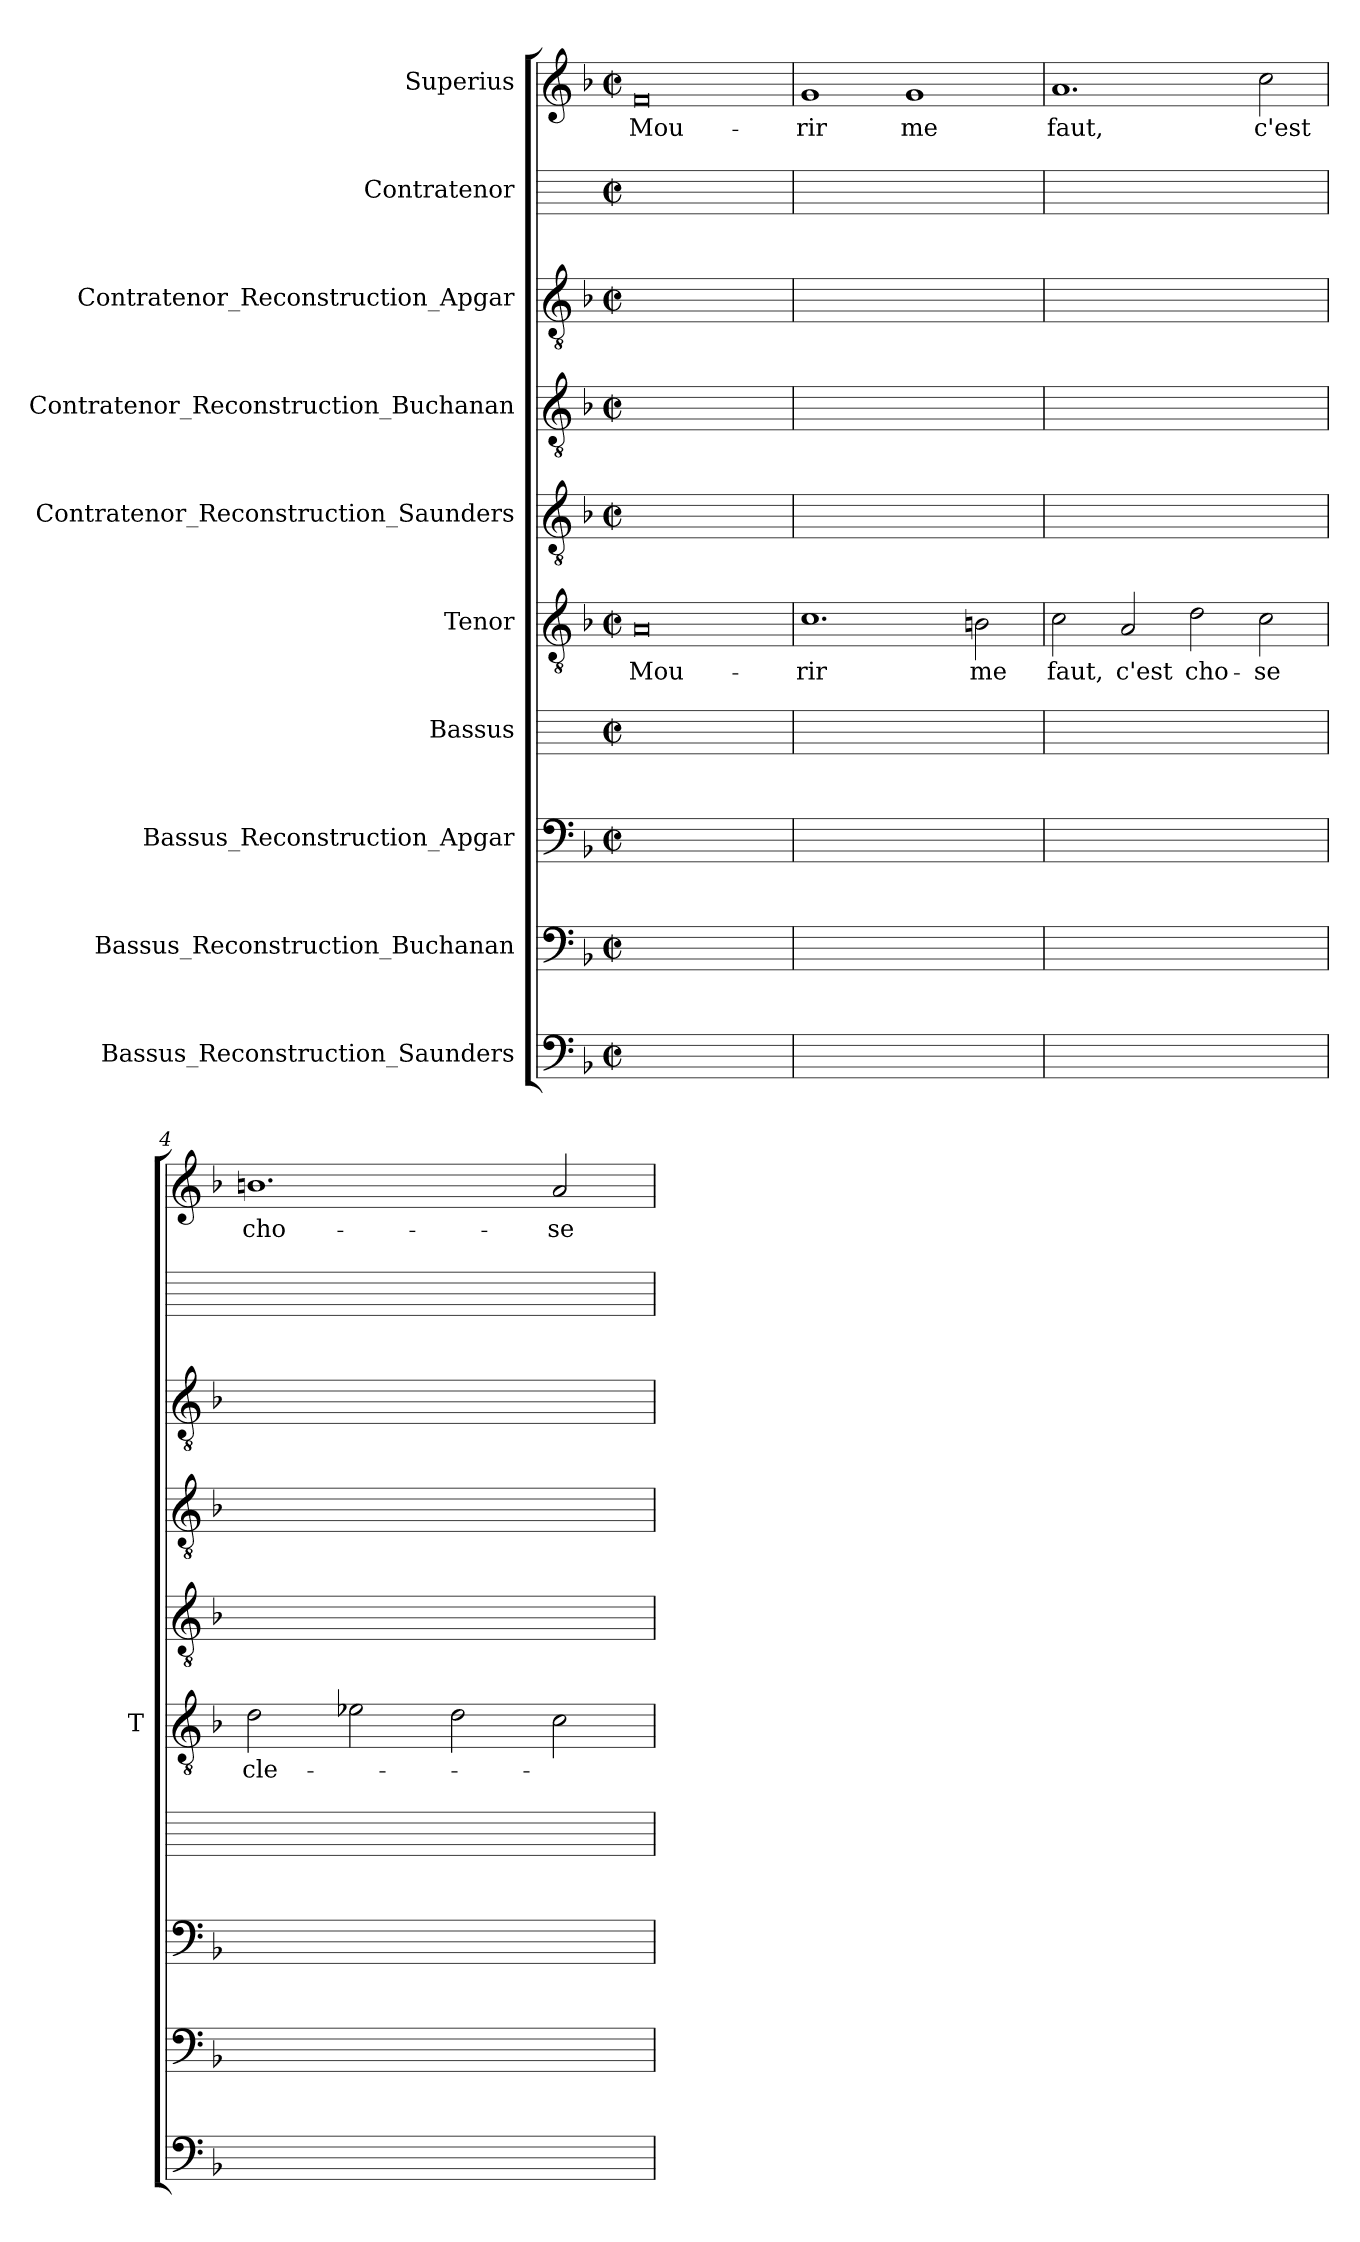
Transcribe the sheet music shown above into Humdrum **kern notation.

**kern	**kern	**kern	**kern	**kern	**text	**kern	**kern	**kern	**kern	**kern	**text
*part10	*part9	*part8	*part7	*part6	*part6	*part5	*part4	*part3	*part2	*part1	*part1
*staff10	*staff9	*staff8	*staff7	*staff6	*staff6	*staff5	*staff4	*staff3	*staff2	*staff1	*staff1
*I"Bassus_Reconstruction_Saunders	*I"Bassus_Reconstruction_Buchanan	*I"Bassus_Reconstruction_Apgar	*I"Bassus	*I"Tenor	*	*I"Contratenor_Reconstruction_Saunders	*I"Contratenor_Reconstruction_Buchanan	*I"Contratenor_Reconstruction_Apgar	*I"Contratenor	*I"Superius	*
*	*	*	*	*I'T	*	*	*	*	*	*	*
*clefF4	*clefF4	*clefF4	*	*clefGv2	*	*clefGv2	*clefGv2	*clefGv2	*	*clefG2	*
*k[b-]	*k[b-]	*k[b-]	*	*k[b-]	*	*k[b-]	*k[b-]	*k[b-]	*	*k[b-]	*
*F:	*F:	*F:	*	*F:	*	*F:	*F:	*F:	*	*F:	*
*M2/2	*M2/2	*M2/2	*M2/2	*M2/2	*	*M2/2	*M2/2	*M2/2	*M2/2	*M2/2	*
*met(c|)	*met(c|)	*met(c|)	*met(c|)	*met(c|)	*	*met(c|)	*met(c|)	*met(c|)	*met(c|)	*met(c|)	*
=1	=1	=1	=1	=1	=1	=1	=1	=1	=1	=1	=1
0ryy	0ryy	0ryy	0ryy	0A	Mou-	0ryy	0ryy	0ryy	0ryy	0f	Mou-
=2	=2	=2	=2	=2	=2	=2	=2	=2	=2	=2	=2
0ryy	0ryy	0ryy	0ryy	1.c	-rir	0ryy	0ryy	0ryy	0ryy	1g	-rir
.	.	.	.	.	.	.	.	.	.	1g	-me
.	.	.	.	2B	-me	.	.	.	.	.	.
=3	=3	=3	=3	=3	=3	=3	=3	=3	=3	=3	=3
0ryy	0ryy	0ryy	0ryy	2c	-faut,	0ryy	0ryy	0ryy	0ryy	1.a	-faut,
.	.	.	.	2A	-c'est	.	.	.	.	.	.
.	.	.	.	2d	cho-	.	.	.	.	.	.
.	.	.	.	2c	-se	.	.	.	.	2cc	-c'est
!!LO:PB:g=z
=4	=4	=4	=4	=4	=4	=4	=4	=4	=4	=4	=4
0ryy	0ryy	0ryy	0ryy	2d	cle-	0ryy	0ryy	0ryy	0ryy	1.b	cho-
.	.	.	.	2e-X	.	.	.	.	.	.	.
.	.	.	.	2d	.	.	.	.	.	.	.
.	.	.	.	2c	.	.	.	.	.	2a	-se
=	=	=	=	=	=	=	=	=	=	=	=
*-	*-	*-	*-	*-	*-	*-	*-	*-	*-	*-	*-
